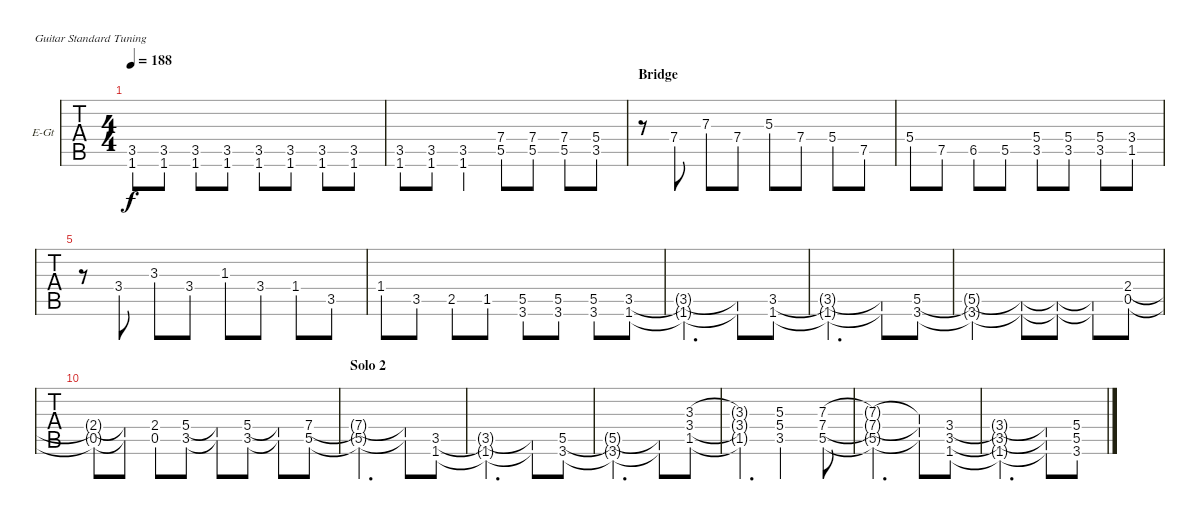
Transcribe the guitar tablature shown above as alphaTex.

\bracketExtendMode nobrackets
\firstSystemTrackNameOrientation horizontal
\otherSystemsTrackNameOrientation horizontal
\defaultBarNumberDisplay FirstOfSystem
\track ("Guitar 2" "E-Gt") {instrument overdrivenguitar}
\staff {tabs}
\tuning (E4 B3 G3 D3 A2 E2)
\ts (4 4)
\tempo 188
\clef g2
\ks c
(3.5{t} 1.6{t}).8{dy f} (3.5 1.6).8 (3.5 1.6).8 (3.5 1.6).8 (3.5 1.6).8 (3.5 1.6).8 (3.5 1.6).8 (3.5 1.6).8 |
(3.5 1.6).8 (3.5 1.6).8 (3.5 1.6).4 (7.4 5.5).8 (7.4 5.5).8 (7.4 5.5).8 (5.4 3.5).8 |
\section ("" "Bridge")
r.8 7.4.8 7.3.8 7.4.8 5.3.8 7.4.8 5.4.8 7.5.8 |
5.4.8 7.5.8 6.5.8 5.5.8 (5.4 3.5).8 (5.4 3.5).8 (5.4 3.5).8 (3.4 1.5).8 |
r.8 3.4.8 3.3.8 3.4.8 1.3.8 3.4.8 1.4.8 3.5.8 |
1.4.8 3.5.8 2.5.8 1.5.8 (5.5 3.6).8 (5.5 3.6).8 (5.5 3.6).8 (3.5 1.6).8 |
(3.5{t} 1.6{t}).2{d} (3.5{t} 1.6{t}).8 (3.5 1.6).8 |
(3.5{t} 1.6{t}).2{d} (3.5{t} 1.6{t}).8 (5.5 3.6).8 |
(5.5{t} 3.6{t}).2 (5.5{t} 3.6{t}).8 (5.5{t} 3.6{t}).8 (5.5{t} 3.6{t}).8 (2.4 0.5).8 |
(2.4{t} 0.5{t}).8 (2.4{t} 0.5{t}).8 (2.4 0.5).8 (5.4 3.5).8 (5.4{t} 3.5{t}).8 (5.4 3.5).8 (5.4{t} 3.5{t}).8 (7.4 5.5).8 |
\section ("" "Solo 2")
(7.4{t} 5.5{t}).2{d} (7.4{t} 5.5{t}).8 (3.5 1.6).8 |
(3.5{t} 1.6{t}).2{d} (3.5{t} 1.6{t}).8 (5.5 3.6).8 |
(5.5{t} 3.6{t}).2{d} (5.5{t} 3.6{t}).8 (3.3 3.4 1.5).8 |
(3.3{t} 3.4{t} 1.5{t}).4{d} (5.3 5.4 3.5).2 (7.3 7.4 5.5).8 |
(7.3{t} 7.4{t} 5.5{t}).2{d} (7.3{t} 7.4{t} 5.5{t}).8 (3.4 3.5 1.6).8 |
(3.4{t} 3.5{t} 1.6{t}).2{d} (3.4{t} 3.5{t} 1.6{t}).8 (5.4 5.5 3.6).8
